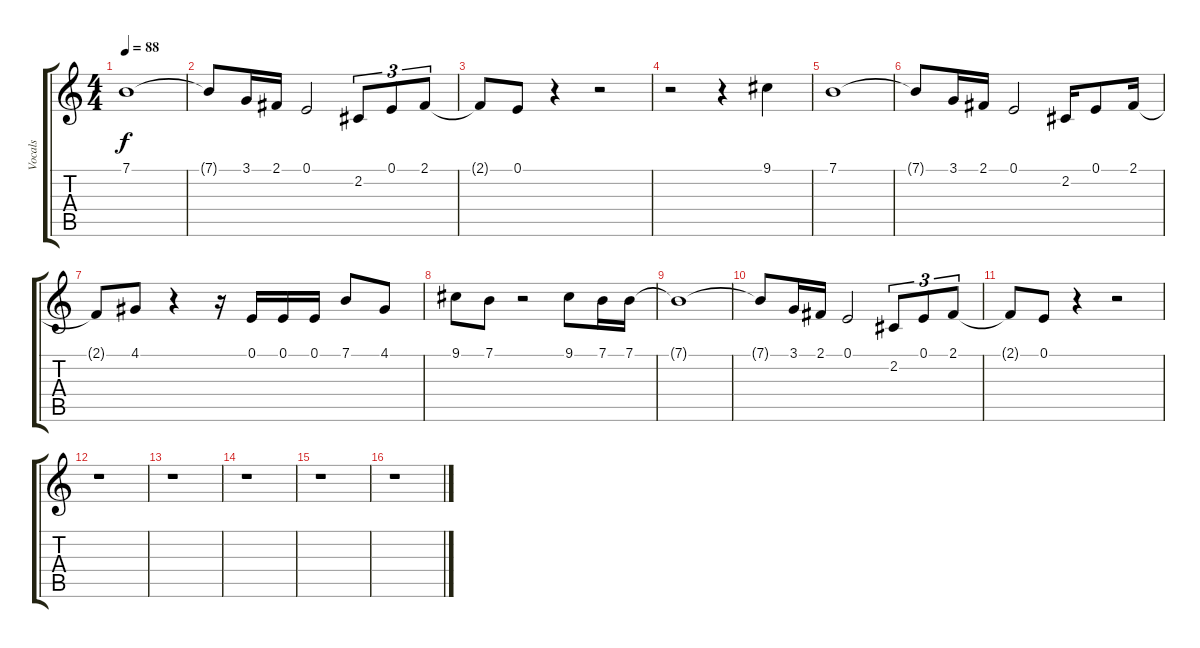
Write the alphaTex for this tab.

\track ("Vocals" "Vocals") {instrument synthvoice}
\staff {score tabs}
\tuning (E4 B3 G3 D3 A2 E2) {hide}
\ts (4 4)
\tempo 88
\clef g2
\ks c
7.1{t}.1{dy f} |
7.1{t}.8 3.1.16 2.1.16 0.1.2 2.2.8{tu (3 2)} 0.1.8{tu (3 2)} 2.1.8{tu (3 2)} |
2.1{t}.8 0.1.8 r.4 r.2 |
r.2 r.4 9.1.4 |
7.1.1 |
7.1{t}.8 3.1.16 2.1.16 0.1.2 2.2.16 0.1.8 2.1.16 |
2.1{t}.8 4.1.8 r.4 r.16 0.1.16 0.1.16 0.1.16 7.1.8 4.1.8 |
9.1.8 7.1.8 r.2 9.1.8 7.1.16 7.1.16 |
7.1{t}.1 |
7.1{t}.8 3.1.16 2.1.16 0.1.2 2.2.8{tu (3 2)} 0.1.8{tu (3 2)} 2.1.8{tu (3 2)} |
2.1{t}.8 0.1.8 r.4 r.2 |
r.1 |
r.1 |
r.1 |
r.1 |
r.1
